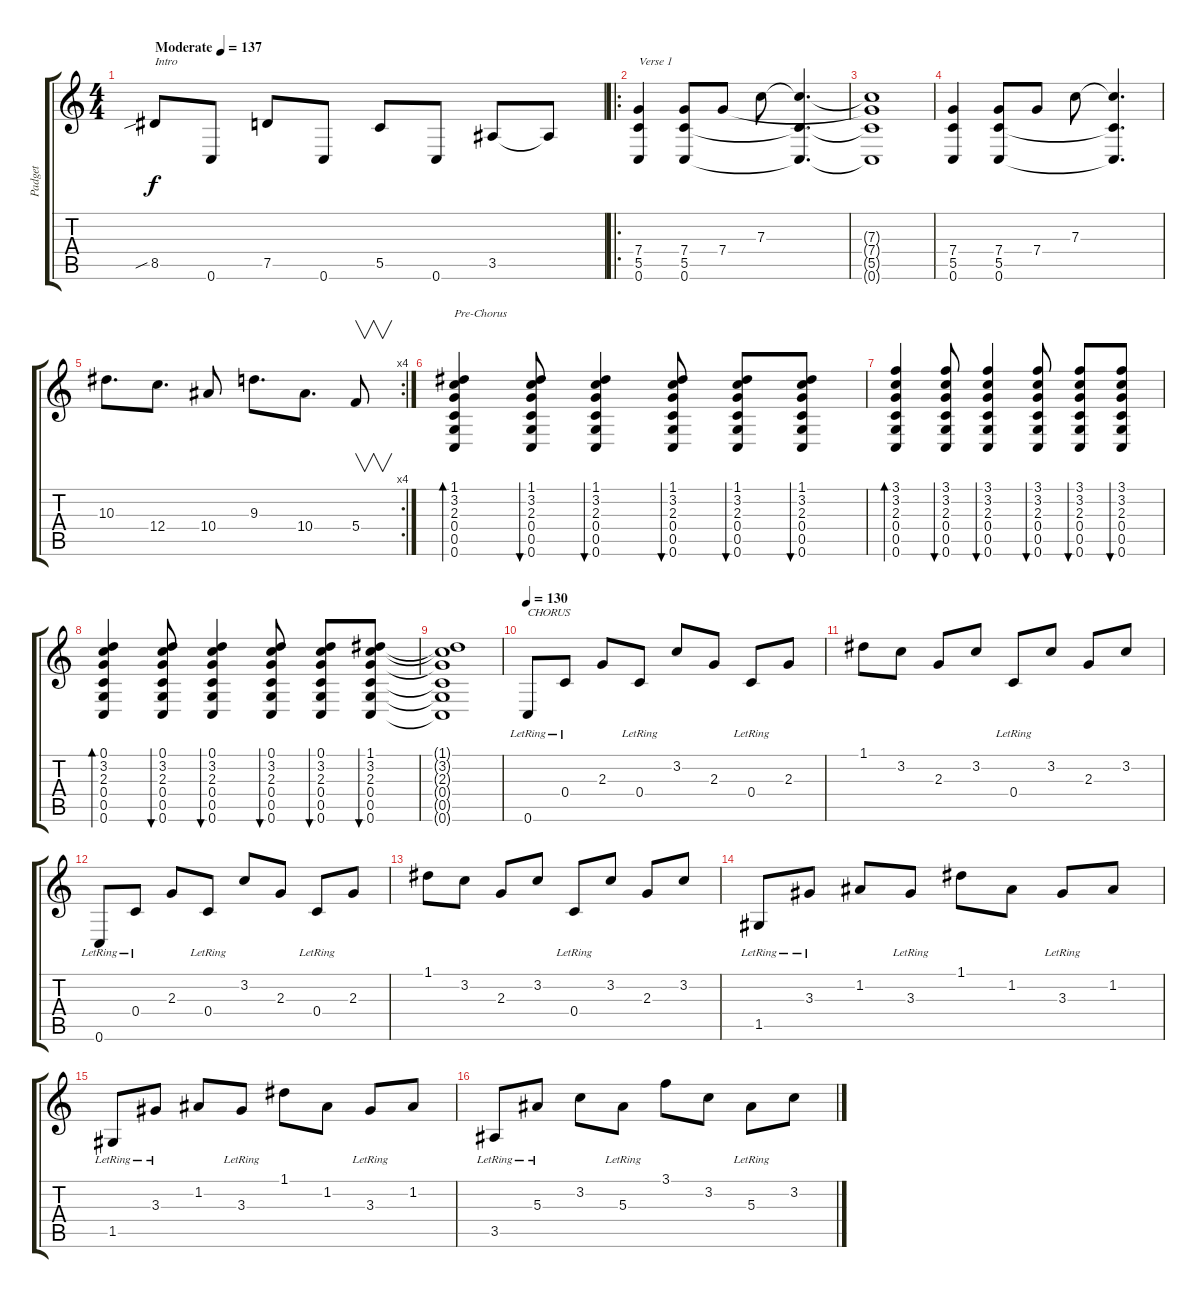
\track ("Padget" "Padget") {instrument acousticguitarsteel}
\staff {score tabs}
\tuning (D4 A3 F3 C3 G2 C2) {hide}
\ts (4 4)
\tempo (137 "Moderate")
\clef g2
\ks c
8.5{sib}.8{txt "Intro" dy f instrument acousticguitarsteel} 0.6.8 7.5.8 0.6.8 5.5.8 0.6.8 3.5.8 3.5{t}.8 |
\ro
(7.4 5.5 0.6).4{txt "Verse 1"} (7.4 5.5 0.6).8 7.4.8 7.3.8 (7.3{t} 5.5{t} 0.6{t}).4{d} |
(7.3{t} 7.4{t} 5.5{t} 0.6{t}).1 |
(7.4 5.5 0.6).4 (7.4 5.5 0.6).8 7.4.8 7.3.8 (7.3{t} 5.5{t} 0.6{t}).4{d} |
\rc 4
10.3.8{d} 12.4.8{d} 10.4.8 9.3.8{d} 10.4.8{d} 5.4.8{v} |
(1.1 3.2 2.3 0.4 0.5 0.6).4{bd 30 txt "Pre-Chorus"} (1.1 3.2 2.3 0.4 0.5 0.6).8{bu 30} (1.1 3.2 2.3 0.4 0.5 0.6).4{bu 30} (1.1 3.2 2.3 0.4 0.5 0.6).8{bu 30} (1.1 3.2 2.3 0.4 0.5 0.6).8{bu 30} (1.1 3.2 2.3 0.4 0.5 0.6).8{bu 30} |
(3.1 3.2 2.3 0.4 0.5 0.6).4{bd 30} (3.1 3.2 2.3 0.4 0.5 0.6).8{bu 30} (3.1 3.2 2.3 0.4 0.5 0.6).4{bu 30} (3.1 3.2 2.3 0.4 0.5 0.6).8{bu 30} (3.1 3.2 2.3 0.4 0.5 0.6).8{bu 30} (3.1 3.2 2.3 0.4 0.5 0.6).8{bu 30} |
(0.1 3.2 2.3 0.4 0.5 0.6).4{bd 30} (0.1 3.2 2.3 0.4 0.5 0.6).8{bu 30} (0.1 3.2 2.3 0.4 0.5 0.6).4{bu 30} (0.1 3.2 2.3 0.4 0.5 0.6).8{bu 30} (0.1 3.2 2.3 0.4 0.5 0.6).8{bu 30} (1.1 3.2 2.3 0.4 0.5 0.6).8{bu 30} |
(1.1{t} 3.2{t} 2.3{t} 0.4{t} 0.5{t} 0.6{t}).1 |
\tempo 130
0.6{lr}.8{txt "CHORUS"} 0.4{lr}.8 2.3.8 0.4{lr}.8 3.2.8 2.3.8 0.4{lr}.8 2.3.8 |
1.1.8 3.2.8 2.3.8 3.2.8 0.4{lr}.8 3.2.8 2.3.8 3.2.8 |
0.6{lr}.8 0.4{lr}.8 2.3.8 0.4{lr}.8 3.2.8 2.3.8 0.4{lr}.8 2.3.8 |
1.1.8 3.2.8 2.3.8 3.2.8 0.4{lr}.8 3.2.8 2.3.8 3.2.8 |
1.5{lr}.8 3.3{lr}.8 1.2.8 3.3{lr}.8 1.1.8 1.2.8 3.3{lr}.8 1.2.8 |
1.5{lr}.8 3.3{lr}.8 1.2.8 3.3{lr}.8 1.1.8 1.2.8 3.3{lr}.8 1.2.8 |
3.5{lr}.8 5.3{lr}.8 3.2.8 5.3{lr}.8 3.1.8 3.2.8 5.3{lr}.8 3.2.8
